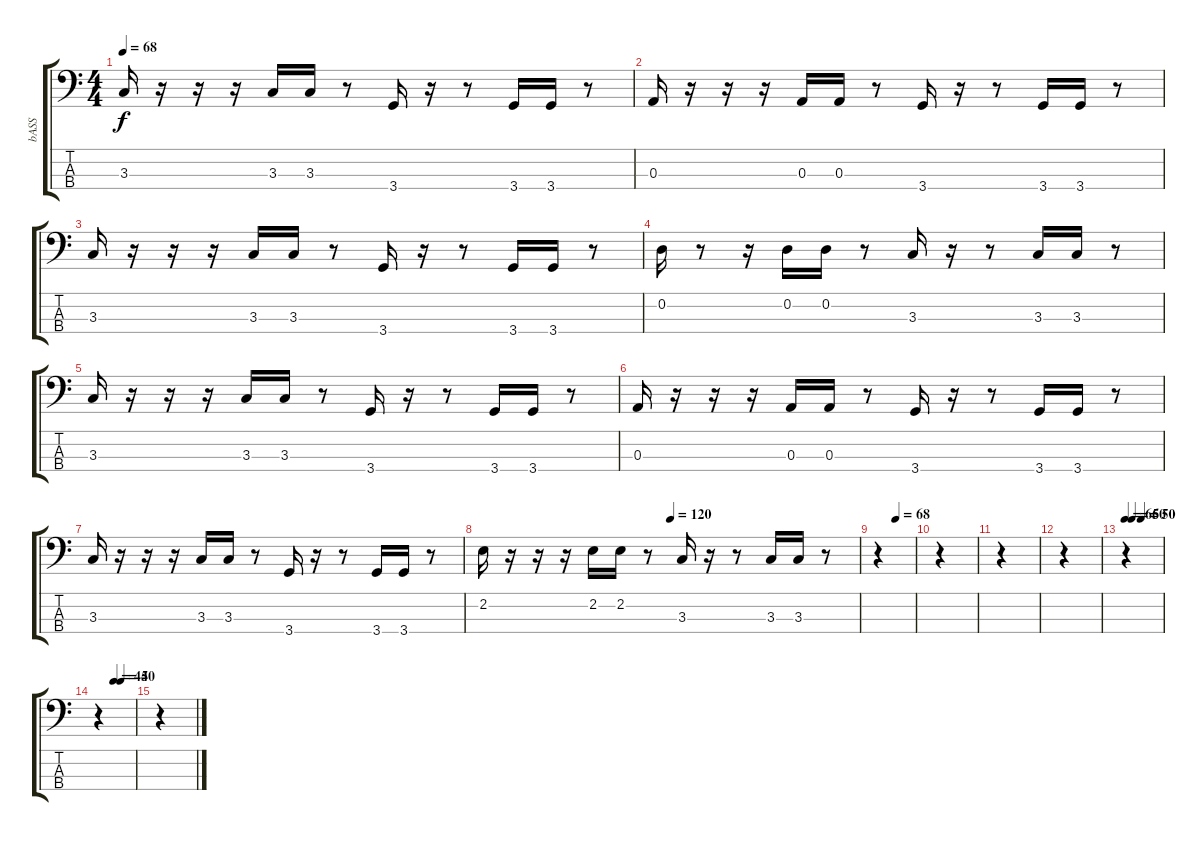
\track ("bASS" "bASS") {instrument electricbassfinger}
\staff {score tabs}
\tuning (G2 D2 A1 E1) {hide}
\ts (4 4)
\tempo 68
\clef f4
\ks c
3.3.16{dy f} r.16 r.16 r.16 3.3.16 3.3.16 r.8 3.4.16 r.16 r.8 3.4.16 3.4.16 r.8 |
0.3.16 r.16 r.16 r.16 0.3.16 0.3.16 r.8 3.4.16 r.16 r.8 3.4.16 3.4.16 r.8 |
3.3.16 r.16 r.16 r.16 3.3.16 3.3.16 r.8 3.4.16 r.16 r.8 3.4.16 3.4.16 r.8 |
0.2.16 r.8 r.16 0.2.16 0.2.16 r.8 3.3.16 r.16 r.8 3.3.16 3.3.16 r.8 |
3.3.16 r.16 r.16 r.16 3.3.16 3.3.16 r.8 3.4.16 r.16 r.8 3.4.16 3.4.16 r.8 |
0.3.16 r.16 r.16 r.16 0.3.16 0.3.16 r.8 3.4.16 r.16 r.8 3.4.16 3.4.16 r.8 |
3.3.16 r.16 r.16 r.16 3.3.16 3.3.16 r.8 3.4.16 r.16 r.8 3.4.16 3.4.16 r.8 |
\tempo (120 0.5)
2.2.16 r.16 r.16 r.16 2.2.16 2.2.16 r.8 3.3.16 r.16 r.8 3.3.16 3.3.16 r.8 |
\tempo (68 0.5)
r.4 |
r.4 |
r.4 |
r.4 |
\tempo (50 0.4375)
\tempo 65
\tempo (60 0.1875)
r.4 |
\tempo (45 0.4375)
\tempo (40 0.625)
r.4 |
r.4
